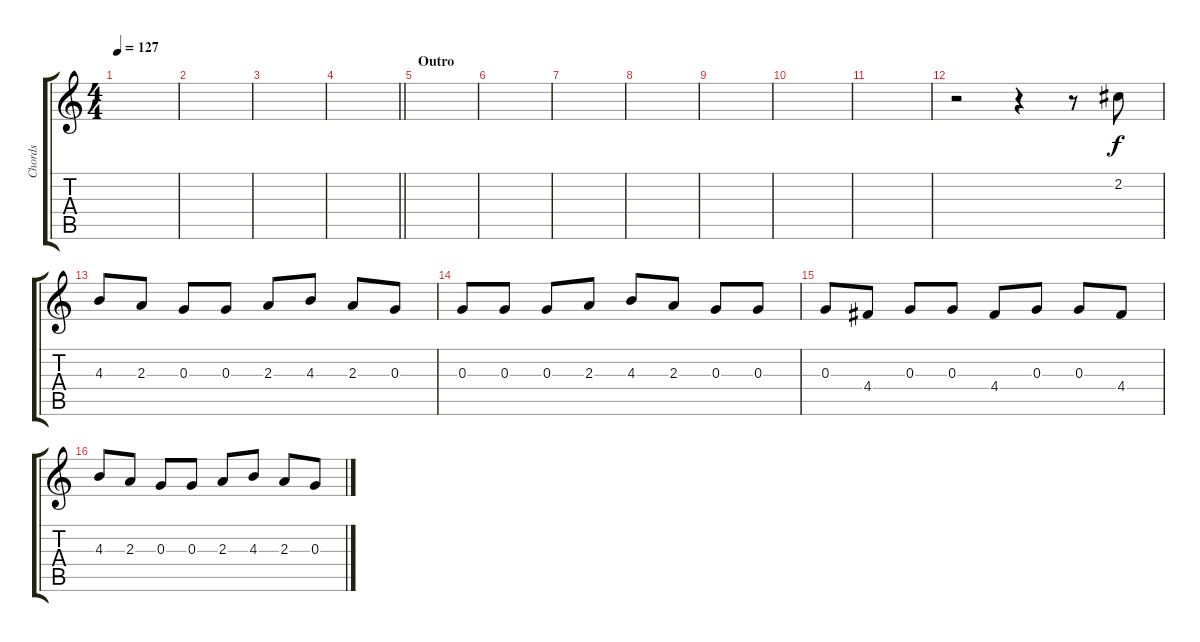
\track ("Chords" "Chords") {instrument acousticguitarsteel}
\staff {score tabs}
\tuning (E4 B3 G3 D3 A2 E2) {hide}
\ts (4 4)
\tempo 127
\clef g2
\ks c
|
|
|
\barLineRight lightlight
|
\section ("" "Outro")
|
|
|
|
|
|
|
r.2 r.4 r.8 2.2.8 |
4.3.8 2.3.8 0.3.8 0.3.8 2.3.8 4.3.8 2.3.8 0.3.8 |
0.3.8 0.3.8 0.3.8 2.3.8 4.3.8 2.3.8 0.3.8 0.3.8 |
0.3.8 4.4.8 0.3.8 0.3.8 4.4.8 0.3.8 0.3.8 4.4.8 |
4.3.8 2.3.8 0.3.8 0.3.8 2.3.8 4.3.8 2.3.8 0.3.8
